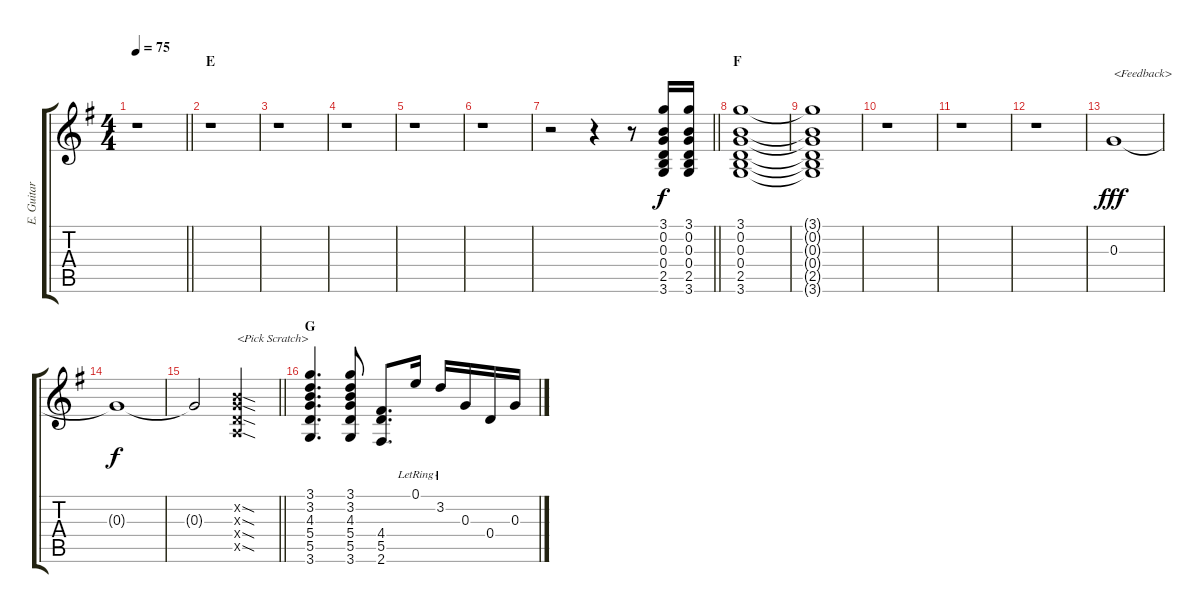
\track ("E. Guitar I" "E. Guitar ") {instrument electricguitarclean}
\staff {score tabs}
\tuning (E4 B3 G3 D3 A2 E2) {hide}
\ts (4 4)
\tempo 75
\clef g2
\barLineRight lightlight
\ks g
r.1{dy f} |
\section ("" "E")
r.1 |
r.1 |
r.1 |
r.1 |
r.1 |
\barLineRight lightlight
r.2 r.4 r.8 (3.1 0.2 0.3 0.4 2.5 3.6).16 (3.1 0.2 0.3 0.4 2.5 3.6).16 |
\section ("" "F")
(3.1 0.2 0.3 0.4 2.5 3.6).1{volume 0} |
(3.1{t} 0.2{t} 0.3{t} 0.4{t} 2.5{t} 3.6{t}).1 |
r.1{volume 12} |
r.1 |
r.1 |
0.3.1{txt "<Feedback>" dy fff instrument guitarharmonics} |
0.3{t}.1{dy f} |
\barLineRight lightlight
0.3{t}.2 (0.2{sod x} 0.3{sod x} 0.4{sod x} 0.5{sod x}).2{txt "<Pick Scratch>" instrument overdrivenguitar} |
\section ("" "G")
(3.1 3.2 4.3 5.4 5.5 3.6).4{d} (3.1 3.2 4.3 5.4 5.5 3.6).8 (4.4 5.5 2.6).8{d} 0.1{lr}.16 3.2{lr}.16 0.3.16 0.4.16 0.3.16
